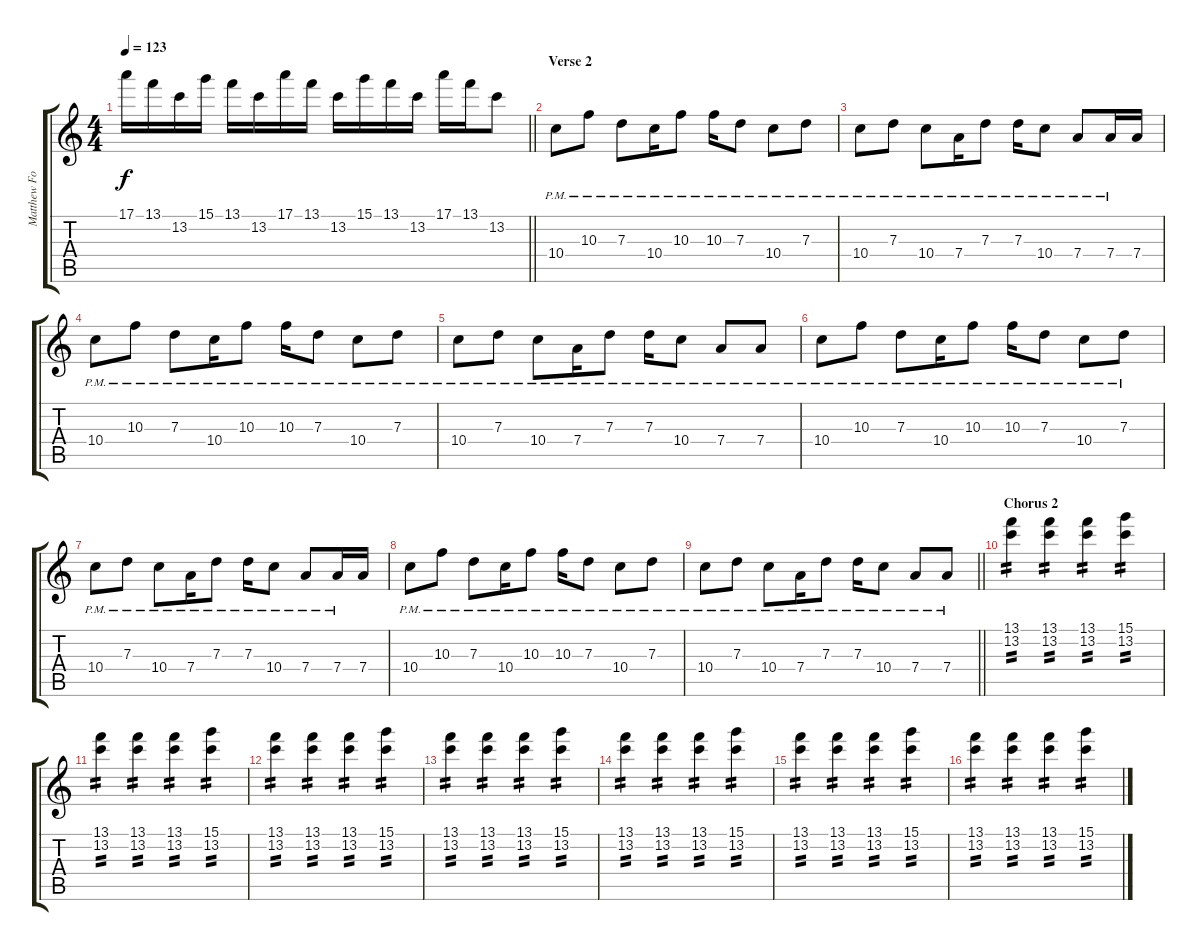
\track ("Matthew Followill" "Matthew Fo") {instrument overdrivenguitar}
\staff {score tabs}
\tuning (E4 B3 G3 D3 A2 E2) {hide}
\ts (4 4)
\tempo 123
\clef g2
\barLineRight lightlight
\ks c
17.1.16{dy f} 13.1.16 13.2.16 15.1.16 13.1.16 13.2.16 17.1.16 13.1.16 13.2.16 15.1.16 13.1.16 13.2.16 17.1.16 13.1.16 13.2.8 |
\section ("" "Verse 2")
10.4{pm}.8 10.3{pm}.8 7.3{pm}.8 10.4{pm}.16 10.3{pm}.8 10.3{pm}.16 7.3{pm}.8 10.4{pm}.8 7.3{pm}.8 |
10.4{pm}.8 7.3{pm}.8 10.4{pm}.8 7.4{pm}.16 7.3{pm}.8 7.3{pm}.16 10.4{pm}.8 7.4{pm}.8 7.4{pm}.16 7.4.16 |
10.4{pm}.8 10.3{pm}.8 7.3{pm}.8 10.4{pm}.16 10.3{pm}.8 10.3{pm}.16 7.3{pm}.8 10.4{pm}.8 7.3{pm}.8 |
10.4{pm}.8 7.3{pm}.8 10.4{pm}.8 7.4{pm}.16 7.3{pm}.8 7.3{pm}.16 10.4{pm}.8 7.4{pm}.8 7.4{pm}.8 |
10.4{pm}.8 10.3{pm}.8 7.3{pm}.8 10.4{pm}.16 10.3{pm}.8 10.3{pm}.16 7.3{pm}.8 10.4{pm}.8 7.3{pm}.8 |
10.4{pm}.8 7.3{pm}.8 10.4{pm}.8 7.4{pm}.16 7.3{pm}.8 7.3{pm}.16 10.4{pm}.8 7.4{pm}.8 7.4{pm}.16 7.4.16 |
10.4{pm}.8 10.3{pm}.8 7.3{pm}.8 10.4{pm}.16 10.3{pm}.8 10.3{pm}.16 7.3{pm}.8 10.4{pm}.8 7.3{pm}.8 |
\barLineRight lightlight
10.4{pm}.8 7.3{pm}.8 10.4{pm}.8 7.4{pm}.16 7.3{pm}.8 7.3{pm}.16 10.4{pm}.8 7.4{pm}.8 7.4{pm}.8 |
\section ("" "Chorus 2")
(13.1 13.2).4{tp 2} (13.1 13.2).4{tp 2} (13.1 13.2).4{tp 2} (15.1 13.2).4{tp 2} |
(13.1 13.2).4{tp 2} (13.1 13.2).4{tp 2} (13.1 13.2).4{tp 2} (15.1 13.2).4{tp 2} |
(13.1 13.2).4{tp 2} (13.1 13.2).4{tp 2} (13.1 13.2).4{tp 2} (15.1 13.2).4{tp 2} |
(13.1 13.2).4{tp 2} (13.1 13.2).4{tp 2} (13.1 13.2).4{tp 2} (15.1 13.2).4{tp 2} |
(13.1 13.2).4{tp 2} (13.1 13.2).4{tp 2} (13.1 13.2).4{tp 2} (15.1 13.2).4{tp 2} |
(13.1 13.2).4{tp 2} (13.1 13.2).4{tp 2} (13.1 13.2).4{tp 2} (15.1 13.2).4{tp 2} |
(13.1 13.2).4{tp 2} (13.1 13.2).4{tp 2} (13.1 13.2).4{tp 2} (15.1 13.2).4{tp 2}
